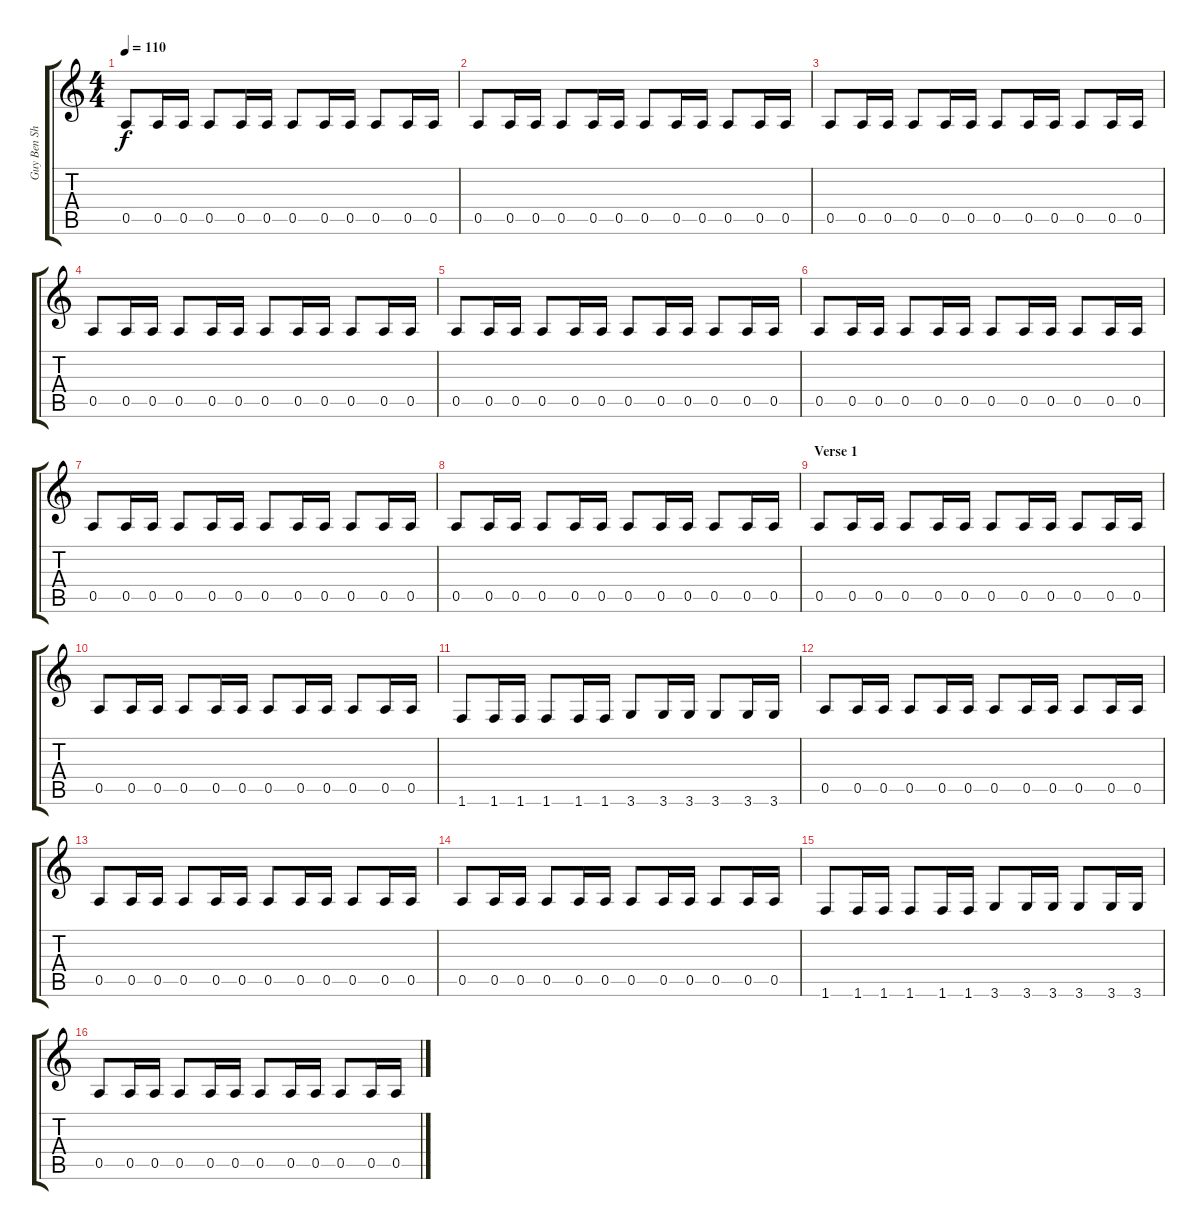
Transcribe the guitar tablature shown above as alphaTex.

\track ("Guy Ben Shitrit" "Guy Ben Sh") {instrument distortionguitar}
\staff {score tabs}
\tuning (E4 B3 G3 D3 A2 E2) {hide}
\ts (4 4)
\tempo 110
\clef g2
\ks c
0.5.8{dy f} 0.5.16 0.5.16 0.5.8 0.5.16 0.5.16 0.5.8 0.5.16 0.5.16 0.5.8 0.5.16 0.5.16 |
0.5.8 0.5.16 0.5.16 0.5.8 0.5.16 0.5.16 0.5.8 0.5.16 0.5.16 0.5.8 0.5.16 0.5.16 |
0.5.8 0.5.16 0.5.16 0.5.8 0.5.16 0.5.16 0.5.8 0.5.16 0.5.16 0.5.8 0.5.16 0.5.16 |
0.5.8 0.5.16 0.5.16 0.5.8 0.5.16 0.5.16 0.5.8 0.5.16 0.5.16 0.5.8 0.5.16 0.5.16 |
0.5.8 0.5.16 0.5.16 0.5.8 0.5.16 0.5.16 0.5.8 0.5.16 0.5.16 0.5.8 0.5.16 0.5.16 |
0.5.8 0.5.16 0.5.16 0.5.8 0.5.16 0.5.16 0.5.8 0.5.16 0.5.16 0.5.8 0.5.16 0.5.16 |
0.5.8{volume 10 instrument electricguitarmuted} 0.5.16 0.5.16 0.5.8 0.5.16 0.5.16 0.5.8 0.5.16 0.5.16 0.5.8 0.5.16 0.5.16 |
0.5.8 0.5.16 0.5.16 0.5.8 0.5.16 0.5.16 0.5.8 0.5.16 0.5.16 0.5.8 0.5.16 0.5.16 |
\section ("" "Verse 1")
0.5.8 0.5.16 0.5.16 0.5.8 0.5.16 0.5.16 0.5.8 0.5.16 0.5.16 0.5.8 0.5.16 0.5.16 |
0.5.8 0.5.16 0.5.16 0.5.8 0.5.16 0.5.16 0.5.8 0.5.16 0.5.16 0.5.8 0.5.16 0.5.16 |
1.6.8 1.6.16 1.6.16 1.6.8 1.6.16 1.6.16 3.6.8 3.6.16 3.6.16 3.6.8 3.6.16 3.6.16 |
0.5.8 0.5.16 0.5.16 0.5.8 0.5.16 0.5.16 0.5.8 0.5.16 0.5.16 0.5.8 0.5.16 0.5.16 |
0.5.8 0.5.16 0.5.16 0.5.8 0.5.16 0.5.16 0.5.8 0.5.16 0.5.16 0.5.8 0.5.16 0.5.16 |
0.5.8 0.5.16 0.5.16 0.5.8 0.5.16 0.5.16 0.5.8 0.5.16 0.5.16 0.5.8 0.5.16 0.5.16 |
1.6.8 1.6.16 1.6.16 1.6.8 1.6.16 1.6.16 3.6.8 3.6.16 3.6.16 3.6.8 3.6.16 3.6.16 |
0.5.8 0.5.16 0.5.16 0.5.8 0.5.16 0.5.16 0.5.8 0.5.16 0.5.16 0.5.8 0.5.16 0.5.16
